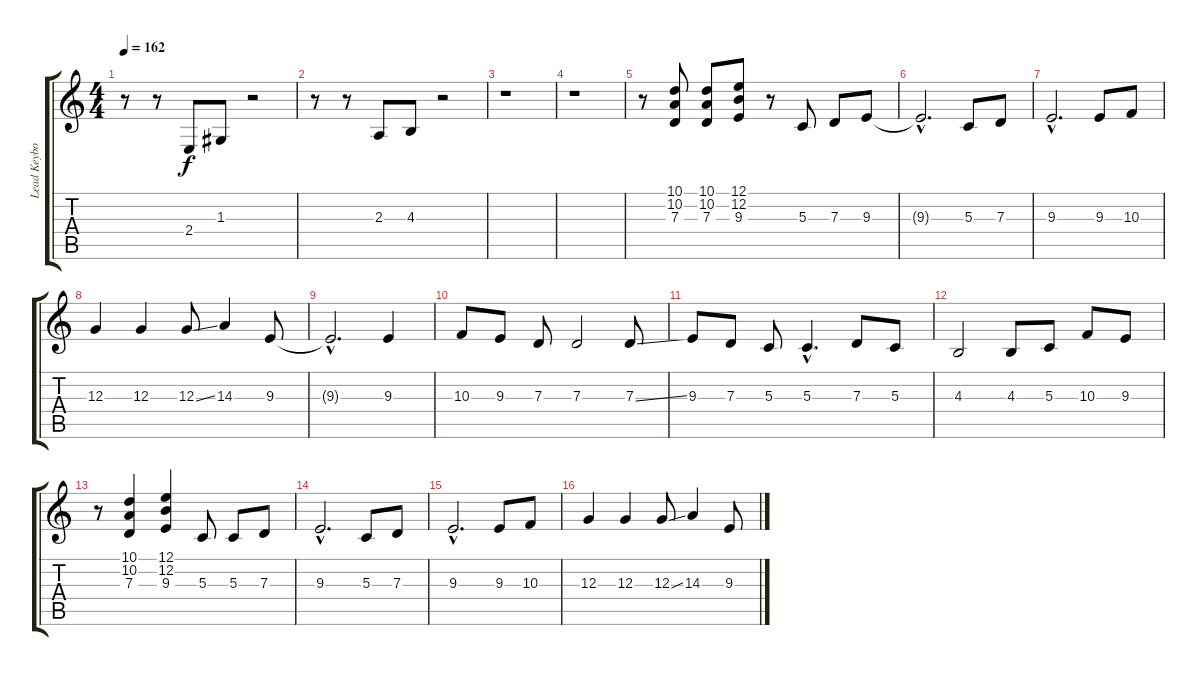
\track ("Lead Keyboards" "Lead Keybo") {instrument fx8scifi}
\staff {score tabs}
\tuning (E4 B3 G3 D3 A2 E2) {hide}
\ts (4 4)
\tempo 162
\clef g2
\ks c
r.8{dy f} r.8 2.4.8 1.3.8 r.2 |
r.8 r.8 2.3.8 4.3.8 r.2 |
r.1 |
r.1 |
r.8{instrument orchestrahit} (10.1 10.2 7.3).8 (10.1 10.2 7.3).8 (12.1 12.2 9.3).8 r.8{volume 11 instrument stringensemble1} 5.3.8 7.3.8 9.3.8 |
9.3{hac t}.2{d} 5.3.8 7.3.8 |
9.3{hac}.2{d} 9.3.8 10.3.8 |
12.3.4 12.3.4 12.3{ss}.8 14.3.4 9.3.8 |
9.3{hac t}.2{d} 9.3.4 |
10.3.8 9.3.8 7.3.8 7.3.2 7.3{ss}.8 |
9.3.8 7.3.8 5.3.8 5.3{hac}.4{d} 7.3.8 5.3.8 |
4.3.2 4.3.8 5.3.8 10.3.8 9.3.8 |
r.8{instrument orchestrahit} (10.1 10.2 7.3).4 (12.1 12.2 9.3).4 5.3.8{instrument stringensemble1} 5.3.8 7.3.8 |
9.3{hac}.2{d} 5.3.8 7.3.8 |
9.3{hac}.2{d} 9.3.8 10.3.8 |
12.3.4 12.3.4 12.3{ss}.8 14.3.4 9.3.8
